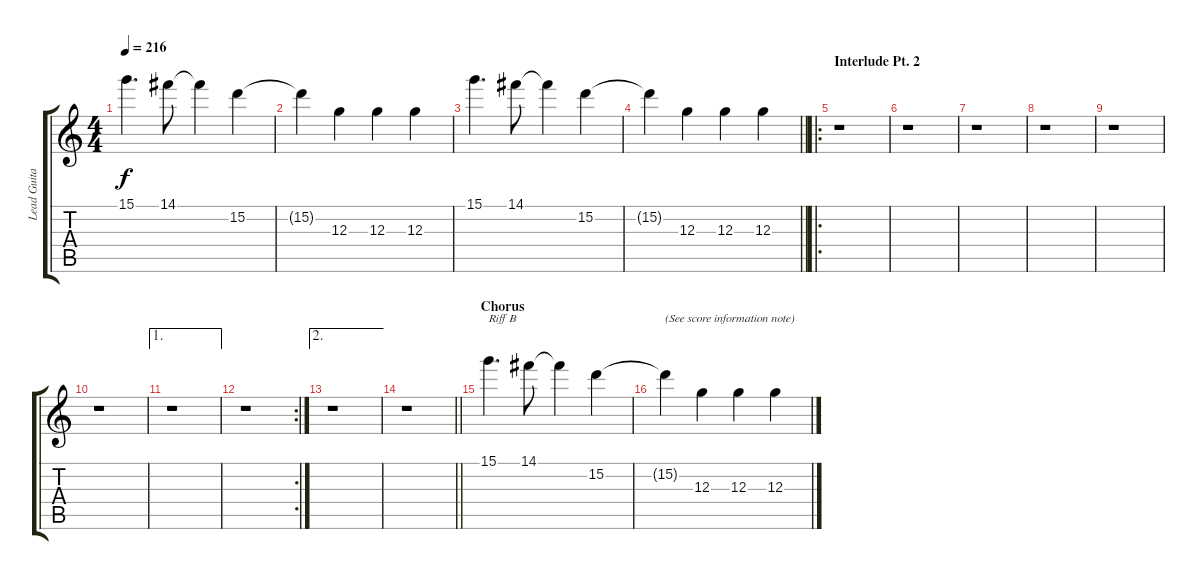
\track ("Lead Guitar" "Lead Guita") {instrument distortionguitar}
\staff {score tabs}
\tuning (E4 B3 G3 D3 A2 E2) {hide}
\ts (4 4)
\tempo 216
\clef g2
\ks c
15.1.4{d dy f} 14.1.8 14.1{t}.4 15.2.4 |
15.2{t}.4 12.3.4 12.3.4 12.3.4 |
15.1.4{d} 14.1.8 14.1{t}.4 15.2.4 |
\barLineRight lightlight
15.2{t}.4 12.3.4 12.3.4 12.3.4 |
\ro
\section ("" "Interlude Pt. 2")
r.1 |
r.1 |
r.1 |
r.1 |
r.1 |
r.1 |
\ae 1
r.1 |
\rc 2
r.1 |
\ae 2
r.1 |
\barLineRight lightlight
r.1 |
\section ("" "Chorus")
15.1.4{d txt "Riff B"} 14.1.8 14.1{t}.4 15.2.4 |
15.2{t}.4{txt "(See score information note)"} 12.3.4 12.3.4 12.3.4
